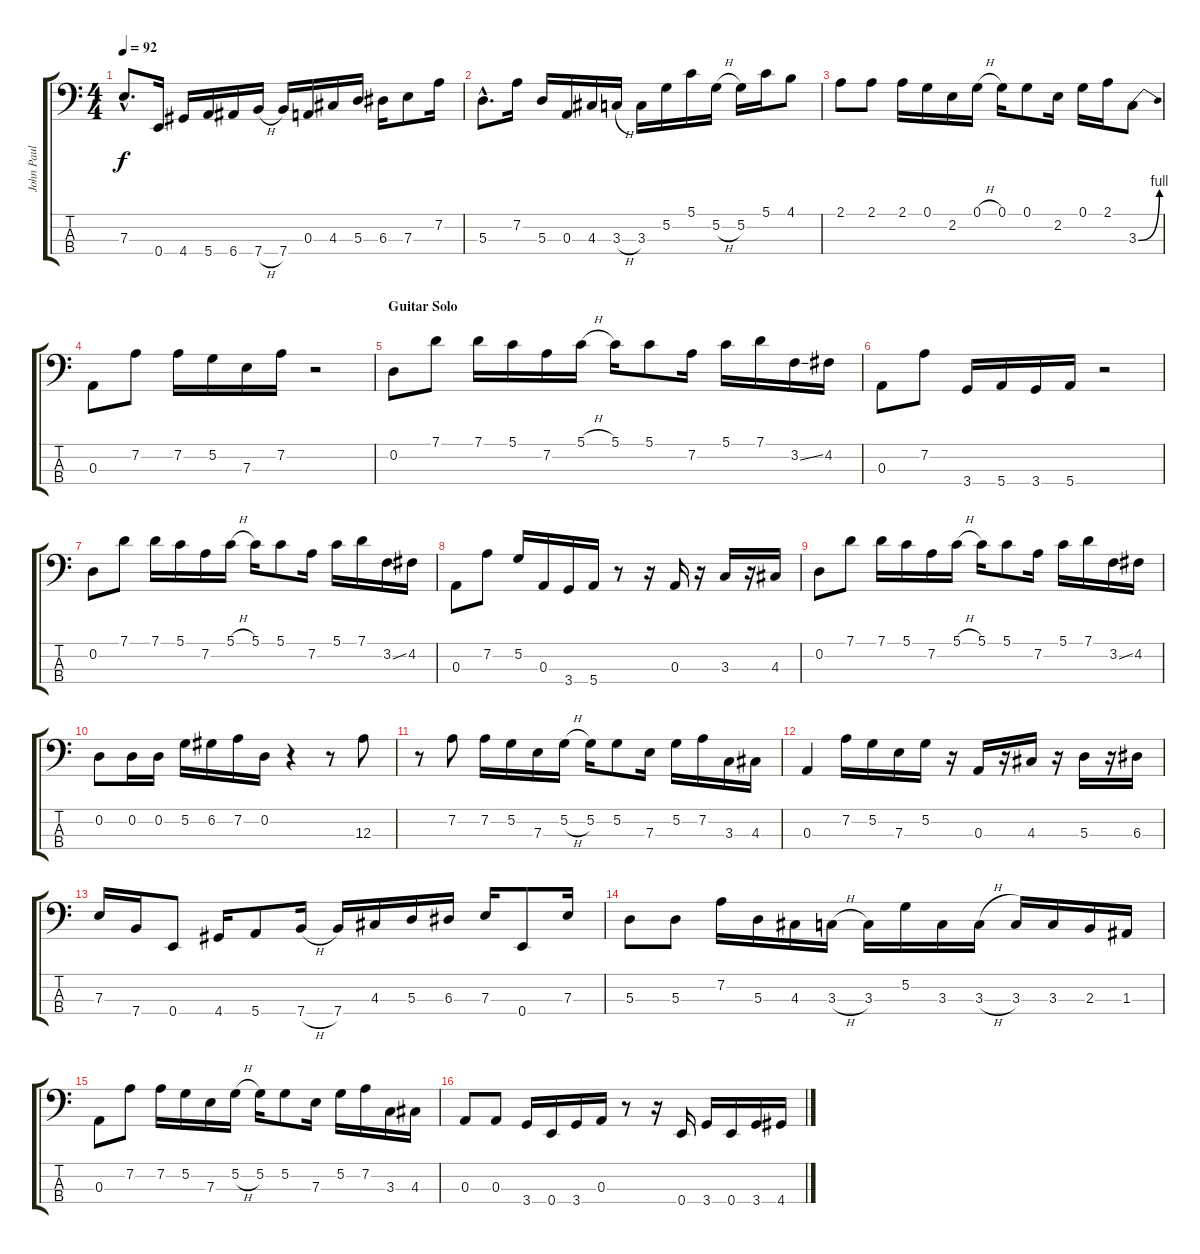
\track ("John Paul Jones" "John Paul ") {instrument electricbassfinger}
\staff {score tabs}
\tuning (G2 D2 A1 E1) {hide}
\ts (4 4)
\tempo 92
\clef f4
\ks c
7.3{hac}.8{d dy f} 0.4.16 4.4.16 5.4.16 6.4.16 7.4{h}.16 7.4.16 0.3.16 4.3.16 5.3.16 6.3.16 7.3.8 7.2.16 |
5.3{hac}.8{d} 7.2.16 5.3.16 0.3.16 4.3.16 3.3{h}.16 3.3.16 5.2.16 5.1.16 5.2{h}.16 5.2.16 5.1.16 4.1.8 |
2.1.8 2.1.8 2.1.16 0.1.16 2.2.16 0.1{h}.16 0.1.16 0.1.8 2.2.16 0.1.16 2.1.16 3.3{be (bend 0 0 60 4)}.8 |
0.3.8 7.2.8 7.2.16 5.2.16 7.3.16 7.2.16 r.2 |
\section ("" "Guitar Solo")
0.2.8 7.1.8 7.1.16 5.1.16 7.2.16 5.1{h}.16 5.1.16 5.1.8 7.2.16 5.1.16 7.1.16 3.2{ss}.16 4.2.16 |
0.3.8 7.2.8 3.4.16 5.4.16 3.4.16 5.4.16 r.2 |
0.2.8 7.1.8 7.1.16 5.1.16 7.2.16 5.1{h}.16 5.1.16 5.1.8 7.2.16 5.1.16 7.1.16 3.2{ss}.16 4.2.16 |
0.3.8 7.2.8 5.2.16 0.3.16 3.4.16 5.4.16 r.8 r.16 0.3.16 r.16 3.3.16 r.16 4.3.16 |
0.2.8 7.1.8 7.1.16 5.1.16 7.2.16 5.1{h}.16 5.1.16 5.1.8 7.2.16 5.1.16 7.1.16 3.2{ss}.16 4.2.16 |
0.2.8 0.2.16 0.2.16 5.2.16 6.2.16 7.2.16 0.2.16 r.4 r.8 12.3.8 |
r.8 7.2.8 7.2.16 5.2.16 7.3.16 5.2{h}.16 5.2.16 5.2.8 7.3.16 5.2.16 7.2.16 3.3.16 4.3.16 |
0.3.4 7.2.16 5.2.16 7.3.16 5.2.16 r.16 0.3.16 r.16 4.3.16 r.16 5.3.16 r.16 6.3.16 |
7.3.16 7.4.16 0.4.8 4.4.16 5.4.8 7.4{h}.16 7.4.16 4.3.16 5.3.16 6.3.16 7.3.16 0.4.8 7.3.16 |
5.3.8 5.3.8 7.2.16 5.3.16 4.3.16 3.3{h}.16 3.3.16 5.2.16 3.3.16 3.3{h}.16 3.3.16 3.3.16 2.3.16 1.3.16 |
0.3.8 7.2.8 7.2.16 5.2.16 7.3.16 5.2{h}.16 5.2.16 5.2.8 7.3.16 5.2.16 7.2.16 3.3.16 4.3.16 |
0.3.8 0.3.8 3.4.16 0.4.16 3.4.16 0.3.16 r.8 r.16 0.4.16 3.4.16 0.4.16 3.4.16 4.4.16
